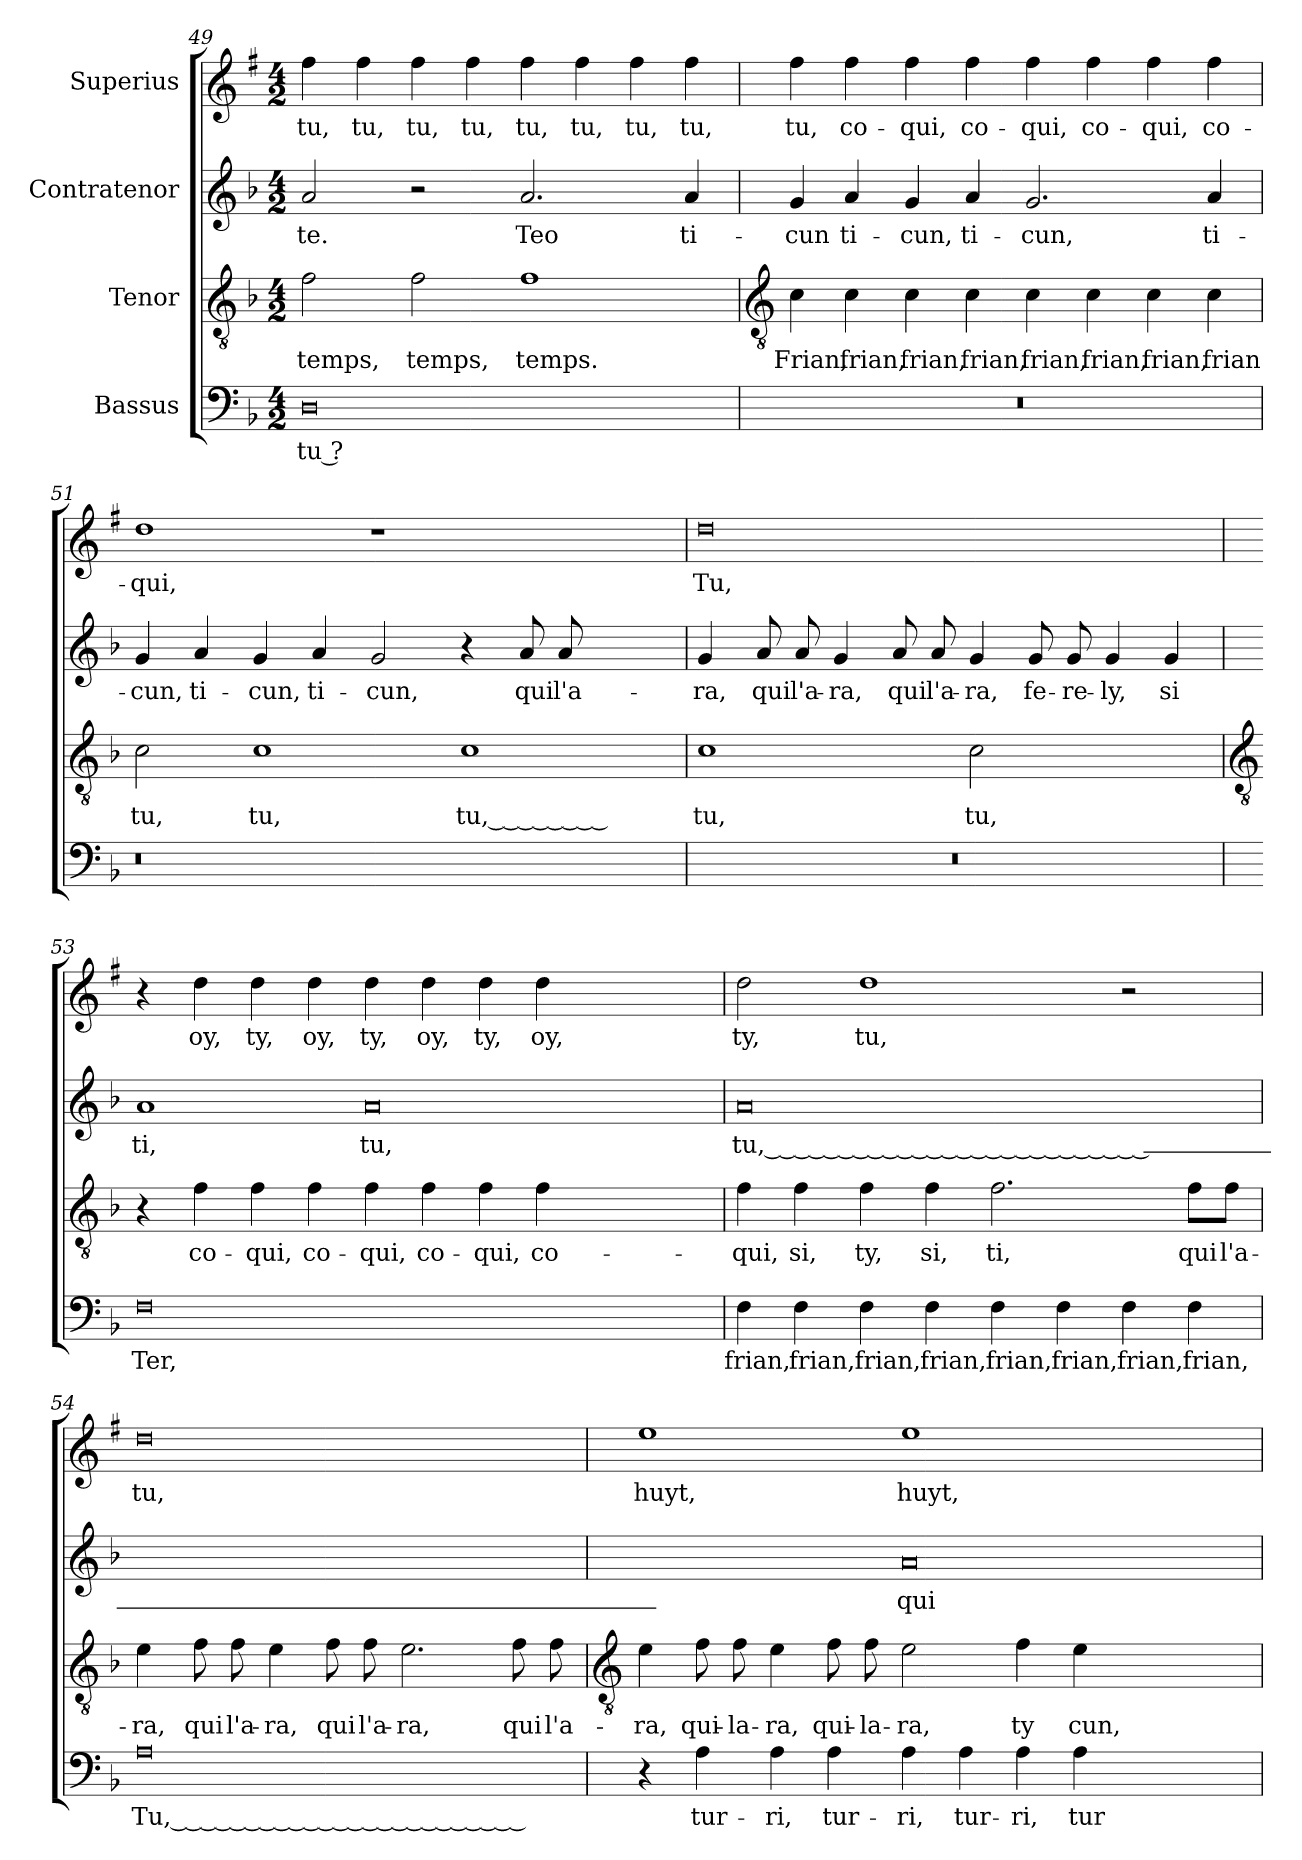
**kern	**text	**kern	**text	**kern	**text	**kern	**text
*part4	*part4	*part3	*part3	*part2	*part2	*part1	*part1
*staff4	*staff4	*staff3	*staff3	*staff2	*staff2	*staff1	*staff1
*I"Bassus	*	*I"Tenor	*	*I"Contratenor	*	*I"Superius	*
*clefF4	*	*clefGv2	*	*clefG2	*	*clefG2	*
*	*	*	*	*	*	*ITrd1c2	*
*k[b-]	*	*k[b-]	*	*k[b-]	*	*k[b-]	*
*F:	*	*F:	*	*F:	*	*F:	*
*M4/2	*	*M4/2	*	*M4/2	*	*M4/2	*
=49	=49	=49	=49	=49	=49	=49	=49
!	!LO:LY:b	!	!LO:LY:b	!	!LO:LY:b	!	!LO:LY:b
0D	tu ?	2f	temps,	2a	-te.	4ee	tu,
!	!	!	!	!	!	!	!LO:LY:b
.	.	.	.	.	.	4ee	tu,
!	!	!	!LO:LY:b	!	!	!	!LO:LY:b
.	.	2f	temps,	2r	.	4ee	tu,
!	!	!	!	!	!	!	!LO:LY:b
.	.	.	.	.	.	4ee	tu,
!	!	!	!LO:LY:b	!	!LO:LY:b	!	!LO:LY:b
.	.	1f	temps.	2.a	Teo	4ee	tu,
!	!	!	!	!	!	!	!LO:LY:b
.	.	.	.	.	.	4ee	tu,
!	!	!	!	!	!	!	!LO:LY:b
.	.	.	.	.	.	4ee	tu,
!	!	!	!	!	!LO:LY:b	!	!LO:LY:b
.	.	.	.	4a	ti-	4ee	tu,
!!LO:LB:g=z
=50	=50	=50	=50	=50	=50	=50	=50
*	*	*clefGv2	*	*	*	*	*
!	!	!	!LO:LY:b	!	!LO:LY:b	!	!LO:LY:b
0r	.	4c	Frian,	4g	-cun	4ee	tu,
!	!	!	!LO:LY:b	!	!LO:LY:b	!	!LO:LY:b
.	.	4c	frian,	4a	ti-	4ee	co-
!	!	!	!LO:LY:b	!	!LO:LY:b	!	!LO:LY:b
.	.	4c	frian,	4g	-cun,	4ee	-qui,
!	!	!	!LO:LY:b	!	!LO:LY:b	!	!LO:LY:b
.	.	4c	frian,	4a	ti-	4ee	co-
!	!	!	!LO:LY:b	!	!LO:LY:b	!	!LO:LY:b
.	.	4c	frian,	2.g	-cun,	4ee	-qui,
!	!	!	!LO:LY:b	!	!	!	!LO:LY:b
.	.	4c	frian,	.	.	4ee	co-
!	!	!	!LO:LY:b	!	!	!	!LO:LY:b
.	.	4c	frian,	.	.	4ee	-qui,
!	!	!	!LO:LY:b	!	!LO:LY:b	!	!LO:LY:b
.	.	4c	frian	4a	ti-	4ee	co-
!!LO:LB:g=z
=51	=51	=51	=51	=51	=51	=51	=51
!	!	!	!LO:LY:b	!	!LO:LY:b	!	!LO:LY:b
0r	.	2c	tu,	4g	-cun,	1cc	-qui,
!	!	!	!	!	!LO:LY:b	!	!
.	.	.	.	4a	ti-	.	.
!	!	!	!LO:LY:b	!	!LO:LY:b	!	!
.	.	1c	tu,	4g	-cun,	.	.
!	!	!	!	!	!LO:LY:b	!	!
.	.	.	.	4a	ti-	.	.
!	!	!	!	!	!LO:LY:b	!	!
.	.	.	.	2g	-cun,	1r	.
!	!	!	!LO:LY:b	!	!	!	!
.	.	1c	tu,_________	4r	.	.	.
!	!	!	!	!	!LO:LY:b	!	!
.	.	.	.	8a	qui	.	.
!	!	!	!	!	!LO:LY:b	!	!
.	.	.	.	8a	l'a-	.	.
2ryy	.	.	.	2ryy	.	2ryy	.
=52	=52	=52	=52	=52	=52	=52	=52
!	!	!	!LO:LY:b	!	!LO:LY:b	!	!LO:LY:b
0r	.	1c	tu,	4g	-ra,	0cc	Tu,
!	!	!	!	!	!LO:LY:b	!	!
.	.	.	.	8a	qui	.	.
!	!	!	!	!	!LO:LY:b	!	!
.	.	.	.	8a	l'a-	.	.
!	!	!	!	!	!LO:LY:b	!	!
.	.	.	.	4g	-ra,	.	.
!	!	!	!	!	!LO:LY:b	!	!
.	.	.	.	8a	qui	.	.
!	!	!	!	!	!LO:LY:b	!	!
.	.	.	.	8a	l'a-	.	.
!	!	!	!LO:LY:b	!	!LO:LY:b	!	!
.	.	2c	tu,	4g	-ra,	.	.
!	!	!	!	!	!LO:LY:b	!	!
.	.	.	.	8g	fe-	.	.
!	!	!	!	!	!LO:LY:b	!	!
.	.	.	.	8g	-re-	.	.
!	!	!	!	!	!LO:LY:b	!	!
.	.	2ryy	.	4g	-ly,	.	.
!	!	!	!	!	!LO:LY:b	!	!
.	.	.	.	4g	si	.	.
!!LO:LB:g=z
=53	=53	=53	=53	=53	=53	=53	=53
*	*	*clefGv2	*	*	*	*	*
!	!LO:LY:b	!	!	!	!LO:LY:b	!	!
0F	Ter,	4r	.	1a	ti,	4r	.
!	!	!	!LO:LY:b	!	!	!	!LO:LY:b
.	.	4f	co-	.	.	4cc	oy,
!	!	!	!LO:LY:b	!	!	!	!LO:LY:b
.	.	4f	-qui,	.	.	4cc	ty,
!	!	!	!LO:LY:b	!	!	!	!LO:LY:b
.	.	4f	co-	.	.	4cc	oy,
!	!	!	!LO:LY:b	!	!LO:LY:b	!	!LO:LY:b
.	.	4f	-qui,	0a	tu,	4cc	ty,
!	!	!	!LO:LY:b	!	!	!	!LO:LY:b
.	.	4f	co-	.	.	4cc	oy,
!	!	!	!LO:LY:b	!	!	!	!LO:LY:b
.	.	4f	-qui,	.	.	4cc	ty,
!	!	!	!LO:LY:b	!	!	!	!LO:LY:b
.	.	4f	co-	.	.	4cc	oy,
1ryy	.	1ryy	.	.	.	1ryy	.
!!LO:LB:g=z
=54	=54	=54	=54	=54	=54	=54	=54
!	!LO:LY:b	!	!LO:LY:b	!	!LO:LY:b	!	!LO:LY:b
4F	frian,	4f	-qui,	0a	tu,___________________________	2cc	ty,
!	!LO:LY:b	!	!LO:LY:b	!	!	!	!
4F	frian,	4f	si,	.	.	.	.
!	!LO:LY:b	!	!LO:LY:b	!	!	!	!LO:LY:b
4F	frian,	4f	ty,	.	.	1cc	tu,
!	!LO:LY:b	!	!LO:LY:b	!	!	!	!
4F	frian,	4f	si,	.	.	.	.
!	!LO:LY:b	!	!LO:LY:b	!	!	!	!
4F	frian,	2.f	ti,	.	.	.	.
!	!LO:LY:b	!	!	!	!	!	!
4F	frian,	.	.	.	.	.	.
!	!LO:LY:b	!	!	!	!	!	!
4F	frian,	.	.	.	.	2r	.
!	!LO:LY:b	!	!LO:LY:b	!	!	!	!
4F	frian,	8fL	qui	.	.	.	.
!	!	!	!LO:LY:b	!	!	!	!
.	.	8fJ	l'a-	.	.	.	.
=54A	=54A	=54A	=54A	=54A	=54A	=54A	=54A
!	!LO:LY:b	!	!LO:LY:b	!	!LO:LY:b	!	!LO:LY:b
0A	Tu,_________________________	4e	-ra,	[1ayy	tu,____________	0cc	tu,
!	!	!	!LO:LY:b	!	!	!	!
.	.	8f	qui	.	.	.	.
!	!	!	!LO:LY:b	!	!	!	!
.	.	8f	l'a-	.	.	.	.
!	!	!	!LO:LY:b	!	!	!	!
.	.	4e	-ra,	.	.	.	.
!	!	!	!LO:LY:b	!	!	!	!
.	.	8f	qui	.	.	.	.
!	!	!	!LO:LY:b	!	!	!	!
.	.	8f	l'a-	.	.	.	.
!	!	!	!LO:LY:b	!	!	!	!
.	.	2.e	-ra,	1ryy	.	.	.
!	!	!	!LO:LY:b	!	!	!	!
.	.	8f	qui	.	.	.	.
!	!	!	!LO:LY:b	!	!	!	!
.	.	8f	l'a-	.	.	.	.
!!LO:LB:g=z
=55A	=55A	=55A	=55A	=55A	=55A	=55A	=55A
*	*	*clefGv2	*	*	*	*	*
!	!	!	!LO:LY:b	!	!LO:LY:b	!	!LO:LY:b
4r	.	4e	-ra,	1ayy]	________	1dd	huyt,
!	!LO:LY:b	!	!LO:LY:b	!	!	!	!
4A	tur-	8f	qui-	.	.	.	.
!	!	!	!LO:LY:b	!	!	!	!
.	.	8f	-la-	.	.	.	.
!	!LO:LY:b	!	!LO:LY:b	!	!	!	!
4A	-ri,	4e	-ra,	.	.	.	.
!	!LO:LY:b	!	!LO:LY:b	!	!	!	!
4A	tur-	8f	qui-	.	.	.	.
!	!	!	!LO:LY:b	!	!	!	!
.	.	8f	-la-	.	.	.	.
!	!LO:LY:b	!	!LO:LY:b	!	!LO:LY:b	!	!LO:LY:b
4A	-ri,	2e	-ra,	0a	qui	1dd	huyt,
!	!LO:LY:b	!	!	!	!	!	!
4A	tur-	.	.	.	.	.	.
!	!LO:LY:b	!	!LO:LY:b	!	!	!	!
4A	-ri,	4f	ty	.	.	.	.
!	!LO:LY:b	!	!LO:LY:b	!	!	!	!
4A	tur-	4e	cun,	.	.	.	.
1ryy	.	1ryy	.	.	.	1ryy	.
=	=	=	=	=	=	=	=
*-	*-	*-	*-	*-	*-	*-	*-
